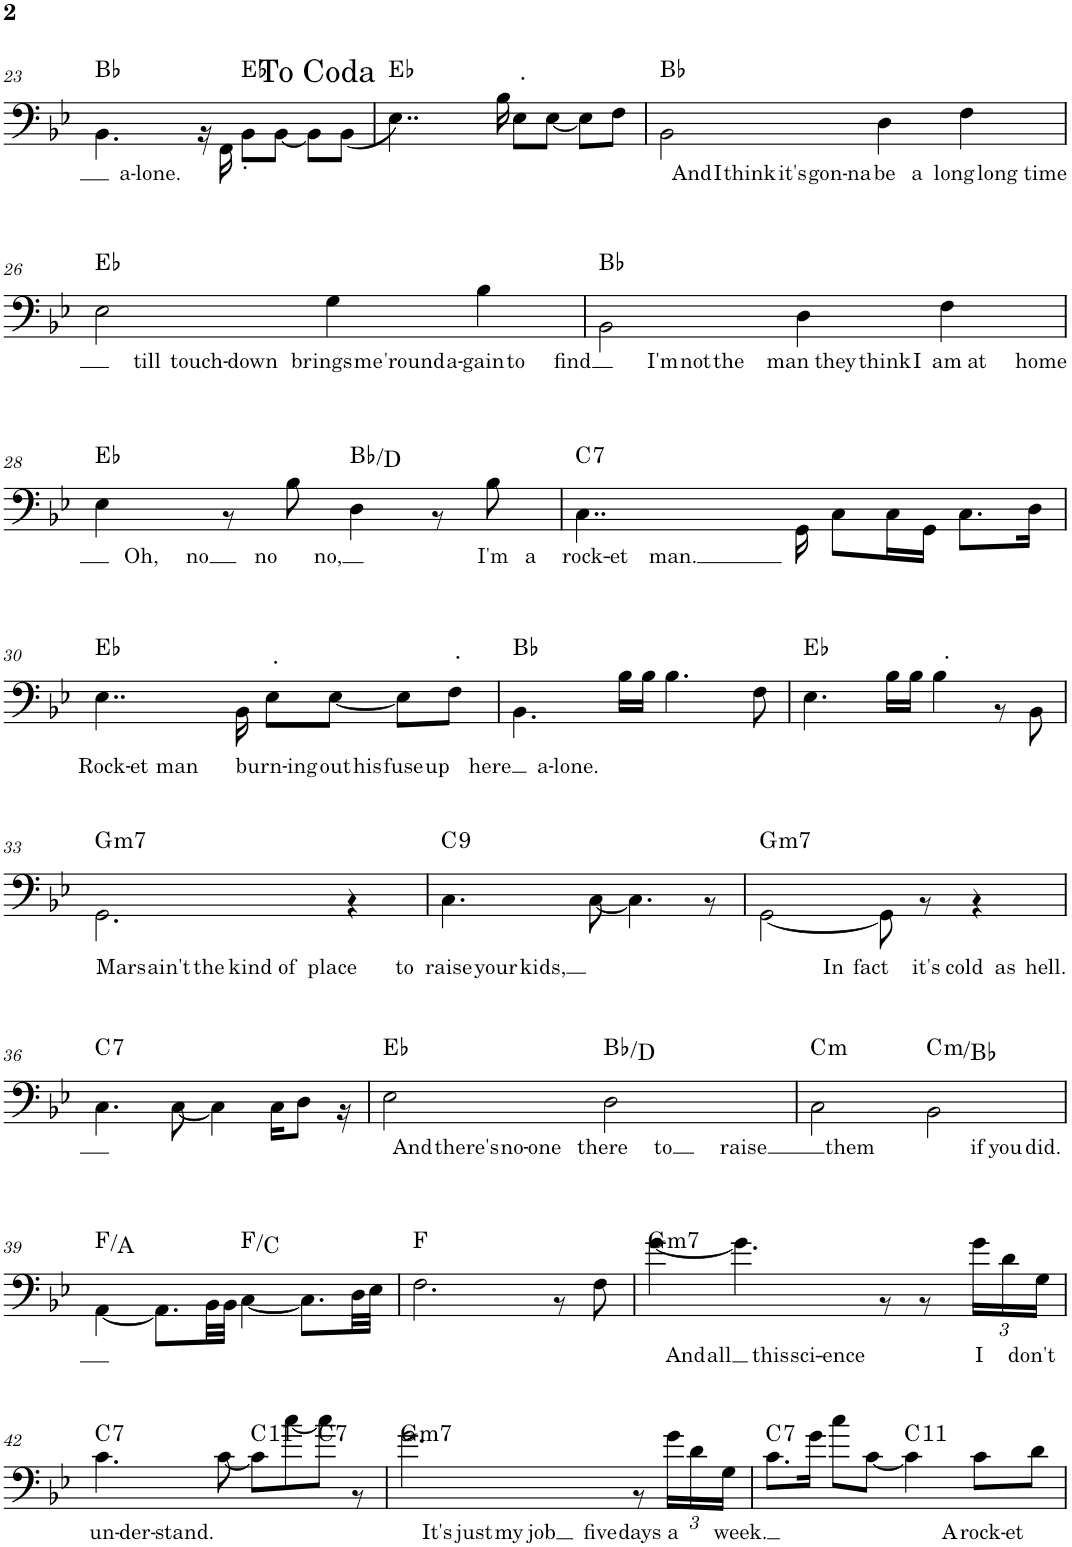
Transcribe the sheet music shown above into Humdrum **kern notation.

**kern	**text	**harte
*part1	*part1	*part1
*staff1	*staff1	*
*I"Electric Bass	*	*
*I'El. B.	*	*
!!LO:PB:g=z
*clefF4	*	*
*k[b-e-]	*	*
*M4/4	*	*
=23	=23	=23
*^	*	*
*	*^	*	*
*	*	*^	*	*
16ffLL]	2ryy	4B-	4.BB-\	.	Bb:maj
!	!	!	!	!LO:LY:b	!
16ddJJ	.	.	.	a-	.
!	!	!	!	!LO:LY:b	!
4.b-	.	.	.	-lone.	.
.	.	8.B-L	.	.	.
.	.	.	16r	.	.
.	.	16FJk	16FF\	.	.
2ryy	2ryy	8B-	8BB-'\L	.	Eb:maj
.	.	4B-	[8BB-\J	.	.
.	.	.	8BB-\L]	.	.
.	.	8B-	(8BB-\J	.	.
=24	=24	=24	=24	=24	=24
1ryy	1ryy	4E-)	4..E-\	.	Eb:maj
.	.	8.E-L	.	.	.
.	.	16E-Jk	16B-\	.	.
.	.	8E-'	8E-\L	.	.
.	.	4E-	[8E-\J	.	.
.	.	.	8E-\L]	.	.
.	.	8F	8F\J	.	.
=25	=25	=25	=25	=25	=25
8ryy	1ryy	4B-	2BB-\	.	Bb:maj
!	!	!	!	!LO:LY:b	!
16fLL	.	.	.	And	.
!	!	!	!	!LO:LY:b	!
16fJJ	.	.	.	I	.
!	!	!	!	!LO:LY:b	!
16b-LL	.	4B-	.	think	.
!	!	!	!	!LO:LY:b	!
16b-	.	.	.	it's	.
!	!	!	!	!LO:LY:b	!
16dd	.	.	.	gon-	.
!	!	!	!	!LO:LY:b	!
16ddJJ	.	.	.	-na	.
!	!	!	!	!LO:LY:b	!
8ee-L	.	4D	4D\	be	.
!	!	!	!	!LO:LY:b	!
16ddL	.	.	.	a	.
!	!	!	!	!LO:LY:b	!
[16ccJJ	.	.	.	long	.
16ccKL]	.	4F	4F\	.	.
!	!	!	!	!LO:LY:b	!
8dd	.	.	.	long	.
!	!	!	!	!LO:LY:b	!
[16b-Jk	.	.	.	time	.
!!LO:LB:g=z	!!	!!	!!
=26	=26	=26	=26	=26	=26
8b-L]	1ryy	4E-	2E-\	.	Eb:maj
!	!	!	!	!LO:LY:b	!
16gL	.	.	.	till	.
!	!	!	!	!LO:LY:b	!
[16b-JJ	.	.	.	touch-	.
16b-KL]	.	4E-	.	.	.
!	!	!	!	!LO:LY:b	!
8cc	.	.	.	-down	.
!	!	!	!	!LO:LY:b	!
[16ee-Jk	.	.	.	brings	.
16ee-LL]	.	4G	4G\	.	.
!	!	!	!	!LO:LY:b	!
16dd	.	.	.	me	.
!	!	!	!	!LO:LY:b	!
16b-	.	.	.	'round	.
!	!	!	!	!LO:LY:b	!
16b-JJ	.	.	.	a-	.
!	!	!	!	!LO:LY:b	!
16ccKL	.	4B-	4B-\	-gain	.
!	!	!	!	!LO:LY:b	!
8dd	.	.	.	to	.
!	!	!	!	!LO:LY:b	!
[16b-Jk	.	.	.	find	.
=27	=27	=27	=27	=27	=27
8.b-L]	1ryy	4BB-	2BB-\	.	Bb:maj
!	!	!	!	!LO:LY:b	!
16fJk	.	.	.	I'm	.
!	!	!	!	!LO:LY:b	!
16b-KL	.	4BB-	.	not	.
!	!	!	!	!LO:LY:b	!
8cc	.	.	.	the	.
!	!	!	!	!LO:LY:b	!
[16ee-Jk	.	.	.	man	.
16ee-LL]	.	4D	4D\	.	.
!	!	!	!	!LO:LY:b	!
16dd	.	.	.	they	.
!	!	!	!	!LO:LY:b	!
16cc	.	.	.	think	.
!	!	!	!	!LO:LY:b	!
16b-JJ	.	.	.	I	.
!	!	!	!	!LO:LY:b	!
16ccKL	.	4F	4F\	am	.
!	!	!	!	!LO:LY:b	!
8dd	.	.	.	at	.
!	!	!	!	!LO:LY:b	!
[16b-Jk	.	.	.	home	.
!!LO:LB:g=z	!!	!!	!!
=28	=28	=28	=28	=28	=28
16b-KL]	2ryy	4.E-	4E-\	.	Eb:maj
!	!	!	!	!LO:LY:b	!
8bb-	.	.	.	Oh,	.
(qcc	.	.	.	.	.
!	!	!	!	!LO:LY:b	!
[16b-Jk)	.	.	.	no	.
16b-KL]	.	.	8r	.	.
!	!	!	!	!LO:LY:b	!
8cc	.	.	.	no	.
.	.	8E-	8B-\	.	.
!	!	!	!	!LO:LY:b	!
[16b-Jk	.	.	.	no,	.
4b-]	2ryy	4.D	4D\	.	Bb:maj/3
8ryy	.	.	8r	.	.
!	!	!	!	!LO:LY:b	!
16b-LL	.	8D	8B-\	I'm	.
!	!	!	!	!LO:LY:b	!
16gJJ	.	.	.	a	.
=29	=29	=29	=29	=29	=29
!	!	!	!	!LO:LY:b	!LO:H:kt=7
16ddLL	1ryy	8.CL	4..C\	rock-	C:7
!	!	!	!	!LO:LY:b	!
16b-J	.	.	.	-et	.
!	!	!	!	!LO:LY:b	!
([8ccJ	.	.	.	man.	.
.	.	16CJk	.	.	.
8ccL]	.	8.CL	.	.	.
qddLL	.	.	.	.	.
qccJJ	.	.	.	.	.
8b-J)	.	.	.	.	.
.	.	16CJk	16GG\	.	.
2ryy	.	4c	8C\L	.	.
.	.	.	16C\L	.	.
.	.	.	16GG\JJ	.	.
.	.	4C	8.C\L	.	.
.	.	.	16D\Jk	.	.
!!LO:LB:g=z	!!	!!	!!
=30	=30	=30	=30	=30	=30
!	!	!	!	!LO:LY:b	!
16ee-LL	1ryy	4E-	4..E-\	Rock-	Eb:maj
!	!	!	!	!LO:LY:b	!
16ddJ	.	.	.	-et	.
!	!	!	!	!LO:LY:b	!
[8ee-J	.	.	.	man	.
8.ee-L]	.	4E-	.	.	.
!	!	!	!	!LO:LY:b	!
[16ee-Jk	.	.	16BB-\	burn-	.
16ee-LL]	.	4E-'	8E-\L	.	.
!	!	!	!	!LO:LY:b	!
16dd	.	.	.	-ing	.
!	!	!	!	!LO:LY:b	!
16ee-	.	.	[8E-\J	out	.
!	!	!	!	!LO:LY:b	!
16ddJJ	.	.	.	his	.
!	!	!	!	!LO:LY:b	!
16ee-KL	.	8E-L	8E-\L]	fuse	.
!	!	!	!	!LO:LY:b	!
8dd	.	.	.	up	.
.	.	8F'J	8F\J	.	.
!	!	!	!	!LO:LY:b	!
[16ffJk	.	.	.	here	.
=31	=31	=31	=31	=31	=31
16ffLL]	2ryy	4B-	4.BB-\	.	Bb:maj
!	!	!	!	!LO:LY:b	!
16ddJJ	.	.	.	a-	.
!	!	!	!	!LO:LY:b	!
4.b-	.	.	.	-lone.	.
.	.	8.B-L	.	.	.
.	.	.	16B-\LL	.	.
.	.	16FJk	16B-\JJ	.	.
2ryy	2ryy	8B-	4.B-\	.	.
.	.	4B-	.	.	.
.	.	8B-	8F\	.	.
=32	=32	=32	=32	=32	=32
1ryy	1ryy	4E-	4.E-\	.	Eb:maj
.	.	8.E-L	.	.	.
.	.	.	16B-\LL	.	.
.	.	16E-Jk	16B-\JJ	.	.
.	.	8E-'	4B-\	.	.
.	.	4E-	.	.	.
.	.	.	8r	.	.
.	.	8F	8BB-\	.	.
!!LO:LB:g=z	!!	!!	!!
=33	=33	=33	=33	=33	=33
!	!	!	!	!	!LO:H:kt=m7
8ryy	1ryy	1G	2.GG\	.	G:min7
!	!	!	!	!LO:LY:b	!
8g	.	.	.	Mars	.
!	!	!	!	!LO:LY:b	!
8b-L	.	.	.	ain't	.
!	!	!	!	!LO:LY:b	!
16gL	.	.	.	the	.
!	!	!	!	!LO:LY:b	!
[16b-JJ	.	.	.	kind	.
16b-LL]	.	.	.	.	.
!	!	!	!	!LO:LY:b	!
16gJ	.	.	.	of	.
!	!	!	!	!LO:LY:b	!
[8b-J	.	.	.	place	.
8.b-L]	.	.	4r	.	.
!	!	!	!	!LO:LY:b	!
16gJk	.	.	.	to	.
=34	=34	=34	=34	=34	=34
!	!	!	!	!LO:LY:b	!LO:H:kt=9
8b-L	1ryy	8.CL	4.C\	raise	C:9
!	!	!	!	!LO:LY:b	!
16ccL	.	.	.	your	.
!	!	!	!	!LO:LY:b	!
([16ccJJ	.	[16cJk	.	kids,	.
16ccKL]	.	4c]	.	.	.
8.ddJ)	.	.	.	.	.
.	.	.	[8C\	.	.
2ryy	.	2C	4.C\]	.	.
.	.	.	8r	.	.
=35	=35	=35	=35	=35	=35
!	!	!	!	!	!LO:H:kt=m7
4ryy	1ryy	1G	[2GG\	.	G:min7
8ryy	.	.	.	.	.
!	!	!	!	!LO:LY:b	!
16gLL	.	.	.	In	.
!	!	!	!	!LO:LY:b	!
[16b-JJ	.	.	.	fact	.
8b-L]	.	.	8GG\]	.	.
!	!	!	!	!LO:LY:b	!
16gL	.	.	8r	it's	.
!	!	!	!	!LO:LY:b	!
[16b-JJ	.	.	.	cold	.
16b-LL]	.	.	4r	.	.
!	!	!	!	!LO:LY:b	!
16ccJ	.	.	.	as	.
!	!	!	!	!LO:LY:b	!
[8ccJ	.	.	.	hell.	.
!!LO:LB:g=z	!!	!!	!!
=36	=36	=36	=36	=36	=36
!	!	!	!	!	!LO:H:kt=7
4cc]	1ryy	4.c	4.C\	.	C:7
4ryy	.	.	.	.	.
.	.	[8C	[8C\	.	.
2ryy	.	4C]	4C\]	.	.
.	.	16CKL	16C\KL	.	.
.	.	8.DJ	8D\J	.	.
.	.	.	16r	.	.
=37	=37	=37	=37	=37	=37
8ryy	2ryy	2E-	2E-\	.	Eb:maj
!	!	!	!	!LO:LY:b	!
16gLL	.	.	.	And	.
!	!	!	!	!LO:LY:b	!
16gJJ	.	.	.	there's	.
!	!	!	!	!LO:LY:b	!
16b-KL	.	.	.	no-	.
!	!	!	!	!LO:LY:b	!
8dd	.	.	.	-one	.
!	!	!	!	!LO:LY:b	!
[16ffJk	.	.	.	there	.
8.ffL]	2ryy	2D	2D\	.	Bb:maj/3
!	!	!	!	!LO:LY:b	!
[16bb-Jk	.	.	.	to	.
8bb-L]	.	.	.	.	.
!	!	!	!	!LO:LY:b	!
(24ddL	.	.	.	raise	.
24cc	.	.	.	.	.
[24b-JJ	.	.	.	.	.
=38	=38	=38	=38	=38	=38
!	!	!	!	!	!LO:H:kt=m
16b-KL])	2ryy	2C	2C\	.	C:min
!	!	!	!	!LO:LY:b	!
8.ccJ	.	.	.	them	.
4ryy	.	.	.	.	.
!	!	!	!	!	!LO:H:kt=m
4ryy	2ryy	2BB-	2BB-\	.	C:min/b7
!	!	!	!	!LO:LY:b	!
16ddLL	.	.	.	if	.
!	!	!	!	!LO:LY:b	!
16b-J	.	.	.	you	.
!	!	!	!	!LO:LY:b	!
[8ccJ	.	.	.	did.	.
!!LO:LB:g=z	!!	!!	!!
=39	=39	=39	=39	=39	=39
4cc]	2ryy	[4AA	[4AA\	.	F:maj/3
4ryy	.	8.AAL]	8.AA\L]	.	.
.	.	32BB-LL	32BB-\LL	.	.
.	.	32BBnJJJ	32BB\JJJ	.	.
2ryy	2ryy	[4C	[4C\	.	F:maj/5
.	.	8.CL]	8.C\L]	.	.
.	.	32DLL	32D\LL	.	.
.	.	32EnJJJ	32E\JJJ	.	.
=40	=40	=40	=40	=40	=40
1ryy	1ryy	2F	2.F\	.	F:maj
.	.	4.F	.	.	.
.	.	.	8r	.	.
.	.	8F	8F\	.	.
=41	=41	=41	=41	=41	=41
!	!	!	!	!	!LO:H:kt=m7
8ryy	1ryy	2.G	[4g\	.	G:min7
!	!	!	!	!LO:LY:b	!
16gLL	.	.	.	And	.
!	!	!	!	!LO:LY:b	!
[16b-JJ	.	.	.	all	.
16b-LL]	.	.	4.g\]	.	.
!	!	!	!	!LO:LY:b	!
16g	.	.	.	this	.
!	!	!	!	!LO:LY:b	!
16b-	.	.	.	sci-	.
!	!	!	!	!LO:LY:b	!
[16gJJ	.	.	.	-ence	.
4g]	.	.	.	.	.
.	.	.	8r	.	.
8ryy	.	16gLL	8r	.	.
.	.	16dJ	.	.	.
!	!	!	!	!LO:LY:b	!
*	*	*	*Xbrackettup	*	*
16ddLL	.	8GJ	24g\LL	I	.
.	.	.	24d\	.	.
!	!	!	!	!LO:LY:b	!
16b-JJ	.	.	.	don't	.
.	.	.	24G\JJ	.	.
!!LO:LB:g=z	!!	!!	!!
=42	=42	=42	=42	=42	=42
!	!	!	!	!LO:LY:b	!LO:H:kt=7
16b-LL	2ryy	4.C	4.c\	un-	C:7
!	!	!	!	!LO:LY:b	!
16ccJJ	.	.	.	-der-	.
!	!	!	!	!LO:LY:b	!
4.cc	.	.	.	-stand.	.
.	.	8cc	[8c\	.	.
!	!	!	!	!	!LO:H:kt=11
2ryy	4ryy	4c	8c\L]	.	C:9(11)
.	.	.	[8cc\	.	.
!	!	!	!	!	!LO:H:kt=7
.	4ryy	4C	8cc\J]	.	C:7
.	.	.	8r	.	.
=43	=43	=43	=43	=43	=43
!	!	!	!	!	!LO:H:kt=m7
8ryy	1ryy	2G	2.g\	.	G:min7
!	!	!	!	!LO:LY:b	!
16gLL	.	.	.	It's	.
!	!	!	!	!LO:LY:b	!
[16b-JJ	.	.	.	just	.
16b-LL]	.	.	.	.	.
!	!	!	!	!LO:LY:b	!
16gJ	.	.	.	my	.
!	!	!	!	!LO:LY:b	!
[8b-J	.	.	.	job	.
8b-L]	.	4g	.	.	.
!	!	!	!	!LO:LY:b	!
8gJ	.	.	.	five	.
!	!	!	!	!LO:LY:b	!
8b-L	.	4g	8r	days	.
!	!	!	!	!LO:LY:b	!
16gL	.	.	24g\LL	a	.
.	.	.	24d\	.	.
!	!	!	!	!LO:LY:b	!
[16ccJJ	.	.	.	week.	.
.	.	.	24G\JJ	.	.
=44	=44	=44	=44	=44	=44
!	!	!	!	!	!LO:H:kt=7
4cc]	2ryy	4c	8.c\L	.	C:7
.	.	.	16g\Jk	.	.
4ryy	.	8.CL	8cc\L	.	.
.	.	.	[8c\J	.	.
.	.	16CJk	.	.	.
!	!	!	!	!	!LO:H:kt=11
8.ryy	2ryy	[4C	4c\]	.	C:9(11)
!	!	!	!	!LO:LY:b	!
16g	.	.	.	A	.
!	!	!	!	!LO:LY:b	!
16b-KL	.	16CKL]	8c\L	rock-	.
!	!	!	!	!LO:LY:b	!
8.ddJ	.	8.DJ	.	-et	.
.	.	.	8d\J	.	.
*v	*v	*v	*v	*	*
=	=	=
*-	*-	*-
